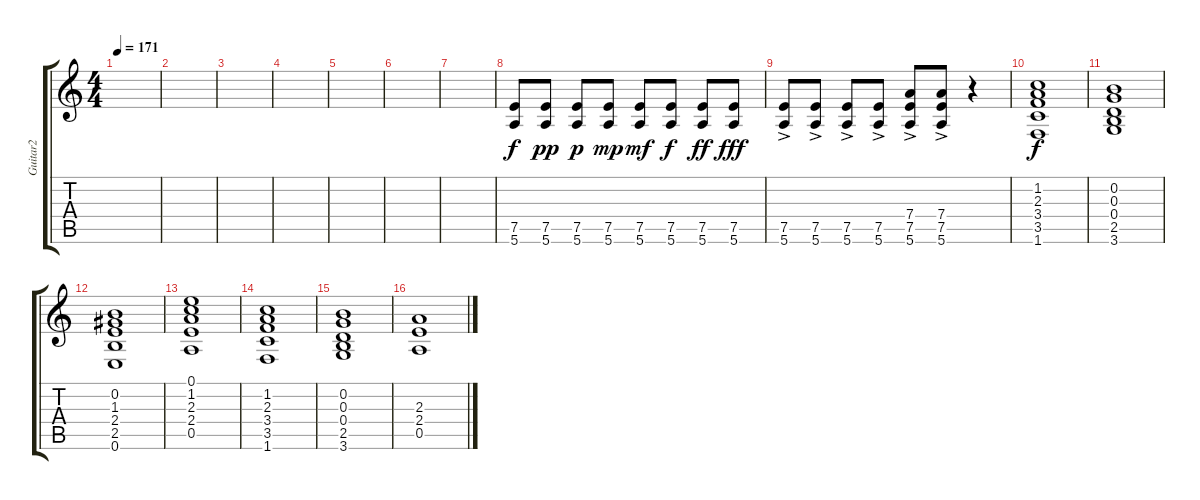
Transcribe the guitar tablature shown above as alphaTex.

\track ("Guitar2" "Guitar2") {instrument distortionguitar}
\staff {score tabs}
\tuning (E4 B3 G3 D3 A2 E2) {hide}
\ts (4 4)
\tempo 171
\clef g2
\ks c
|
|
|
|
|
|
|
(7.5 5.6).8{instrument distortionguitar} (7.5 5.6).8{dy pp} (7.5 5.6).8{dy p} (7.5 5.6).8{dy mp} (7.5 5.6).8{dy mf} (7.5 5.6).8{dy f} (7.5 5.6).8{dy ff} (7.5 5.6).8{dy fff} |
(7.5{ac} 5.6).8 (7.5{ac} 5.6).8 (7.5{ac} 5.6).8 (7.5{ac} 5.6).8 (7.4 7.5{ac} 5.6).8 (7.4 7.5{ac} 5.6).8 r.4 |
(1.2 2.3 3.4 3.5 1.6).1{dy f} |
(0.2 0.3 0.4 2.5 3.6).1 |
(0.2 1.3 2.4 2.5 0.6).1 |
(0.1 1.2 2.3 2.4 0.5).1 |
(1.2 2.3 3.4 3.5 1.6).1 |
(0.2 0.3 0.4 2.5 3.6).1 |
(2.3 2.4 0.5).1
